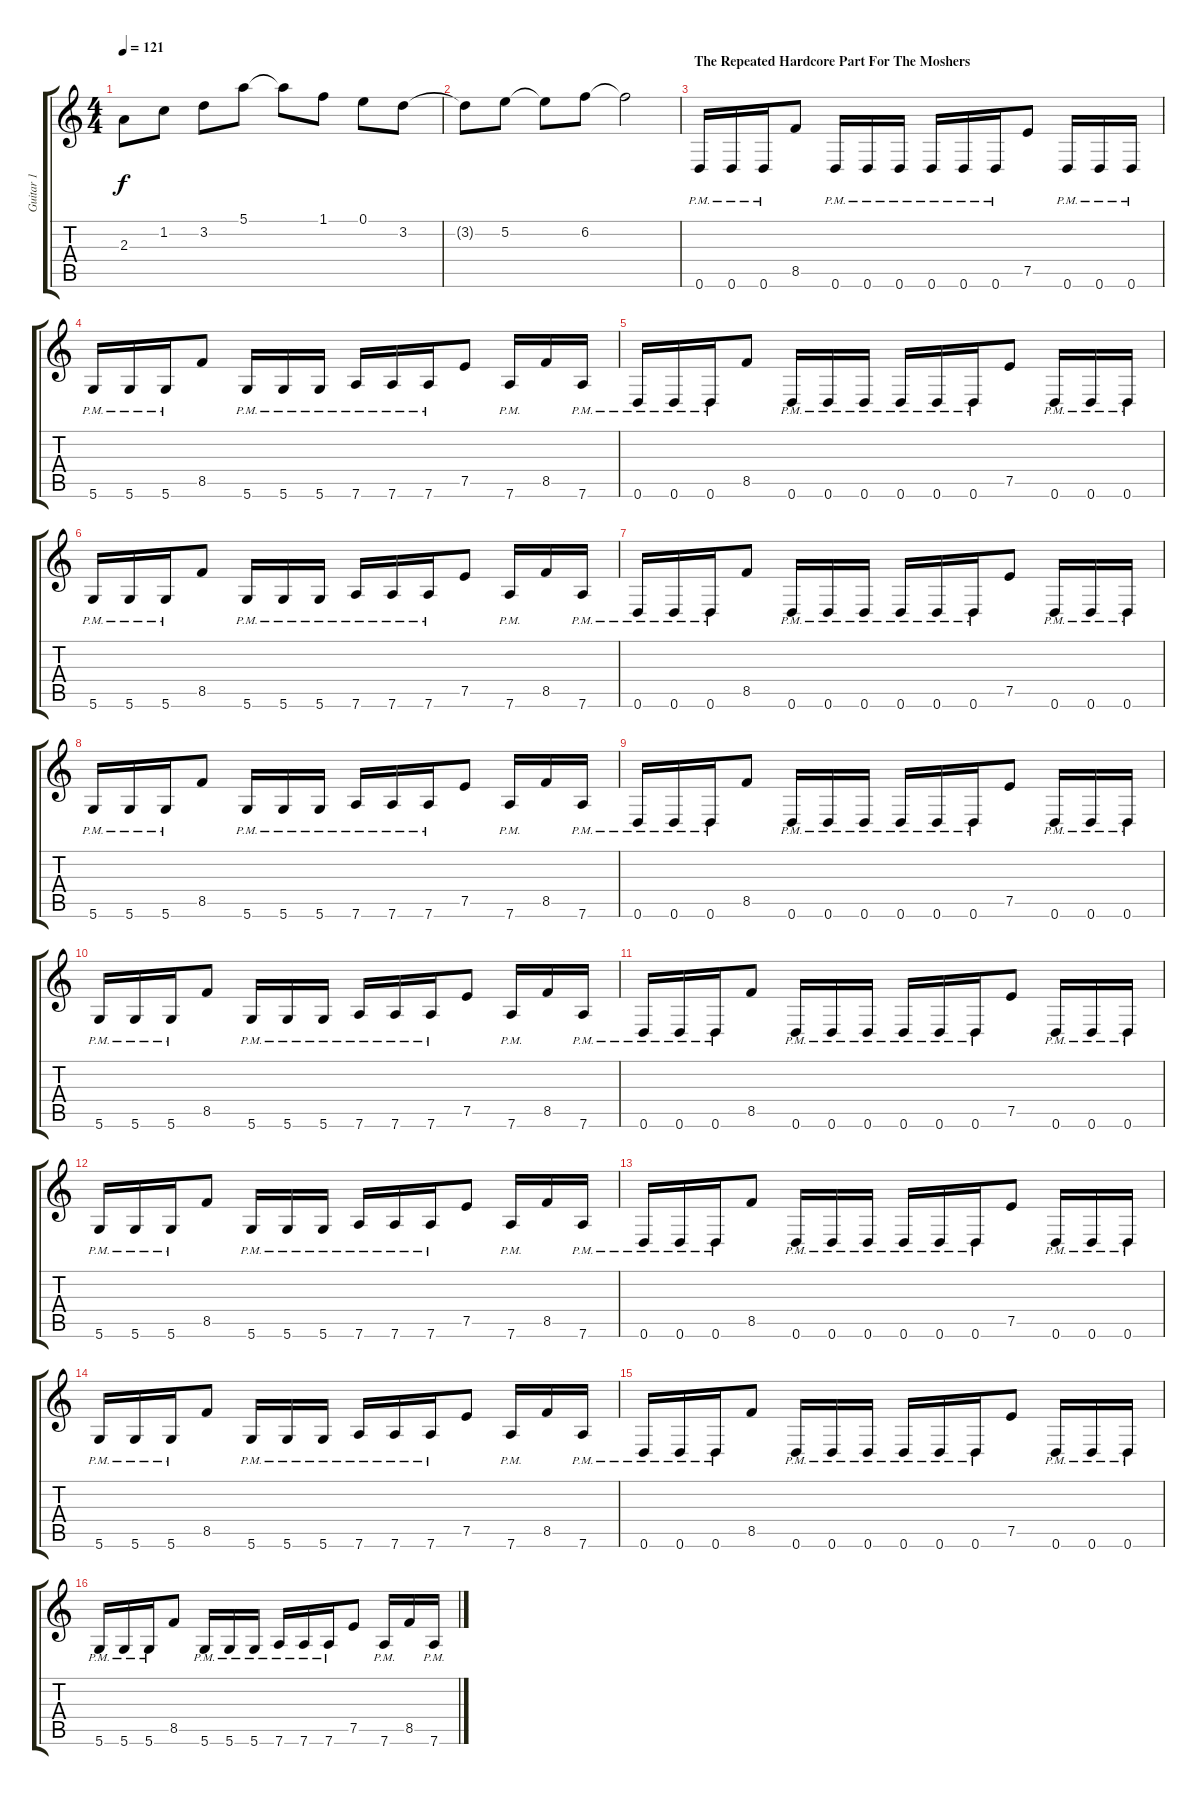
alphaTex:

\track ("Guitar 1" "Guitar 1") {instrument distortionguitar}
\staff {score tabs}
\tuning (E4 B3 G3 D3 A2 D2) {hide}
\ts (4 4)
\tempo 121
\clef g2
\ks c
2.3.8{dy f} 1.2.8 3.2.8 5.1.8 5.1{t}.8 1.1.8 0.1.8 3.2.8 |
3.2{t}.8 5.2.8 5.2{t}.8 6.2.8 6.2{t}.2 |
\section ("" "The Repeated Hardcore Part For The Moshers")
0.6{pm}.16{balance 12} 0.6{pm}.16 0.6{pm}.16 8.5.8 0.6{pm}.16 0.6{pm}.16 0.6{pm}.16 0.6{pm}.16 0.6{pm}.16 0.6{pm}.16 7.5.8 0.6{pm}.16 0.6{pm}.16 0.6{pm}.16 |
5.6{pm}.16 5.6{pm}.16 5.6{pm}.16 8.5.8 5.6{pm}.16 5.6{pm}.16 5.6{pm}.16 7.6{pm}.16 7.6{pm}.16 7.6{pm}.16 7.5.8 7.6{pm}.16 8.5.16 7.6{pm}.16 |
0.6{pm}.16 0.6{pm}.16 0.6{pm}.16 8.5.8 0.6{pm}.16 0.6{pm}.16 0.6{pm}.16 0.6{pm}.16 0.6{pm}.16 0.6{pm}.16 7.5.8 0.6{pm}.16 0.6{pm}.16 0.6{pm}.16 |
5.6{pm}.16 5.6{pm}.16 5.6{pm}.16 8.5.8 5.6{pm}.16 5.6{pm}.16 5.6{pm}.16 7.6{pm}.16 7.6{pm}.16 7.6{pm}.16 7.5.8 7.6{pm}.16 8.5.16 7.6{pm}.16 |
0.6{pm}.16 0.6{pm}.16 0.6{pm}.16 8.5.8 0.6{pm}.16 0.6{pm}.16 0.6{pm}.16 0.6{pm}.16 0.6{pm}.16 0.6{pm}.16 7.5.8 0.6{pm}.16 0.6{pm}.16 0.6{pm}.16 |
5.6{pm}.16 5.6{pm}.16 5.6{pm}.16 8.5.8 5.6{pm}.16 5.6{pm}.16 5.6{pm}.16 7.6{pm}.16 7.6{pm}.16 7.6{pm}.16 7.5.8 7.6{pm}.16 8.5.16 7.6{pm}.16 |
0.6{pm}.16 0.6{pm}.16 0.6{pm}.16 8.5.8 0.6{pm}.16 0.6{pm}.16 0.6{pm}.16 0.6{pm}.16 0.6{pm}.16 0.6{pm}.16 7.5.8 0.6{pm}.16 0.6{pm}.16 0.6{pm}.16 |
5.6{pm}.16 5.6{pm}.16 5.6{pm}.16 8.5.8 5.6{pm}.16 5.6{pm}.16 5.6{pm}.16 7.6{pm}.16 7.6{pm}.16 7.6{pm}.16 7.5.8 7.6{pm}.16 8.5.16 7.6{pm}.16 |
0.6{pm}.16 0.6{pm}.16 0.6{pm}.16 8.5.8 0.6{pm}.16 0.6{pm}.16 0.6{pm}.16 0.6{pm}.16 0.6{pm}.16 0.6{pm}.16 7.5.8 0.6{pm}.16 0.6{pm}.16 0.6{pm}.16 |
5.6{pm}.16 5.6{pm}.16 5.6{pm}.16 8.5.8 5.6{pm}.16 5.6{pm}.16 5.6{pm}.16 7.6{pm}.16 7.6{pm}.16 7.6{pm}.16 7.5.8 7.6{pm}.16 8.5.16 7.6{pm}.16 |
0.6{pm}.16 0.6{pm}.16 0.6{pm}.16 8.5.8 0.6{pm}.16 0.6{pm}.16 0.6{pm}.16 0.6{pm}.16 0.6{pm}.16 0.6{pm}.16 7.5.8 0.6{pm}.16 0.6{pm}.16 0.6{pm}.16 |
5.6{pm}.16 5.6{pm}.16 5.6{pm}.16 8.5.8 5.6{pm}.16 5.6{pm}.16 5.6{pm}.16 7.6{pm}.16 7.6{pm}.16 7.6{pm}.16 7.5.8 7.6{pm}.16 8.5.16 7.6{pm}.16 |
0.6{pm}.16 0.6{pm}.16 0.6{pm}.16 8.5.8 0.6{pm}.16 0.6{pm}.16 0.6{pm}.16 0.6{pm}.16 0.6{pm}.16 0.6{pm}.16 7.5.8 0.6{pm}.16 0.6{pm}.16 0.6{pm}.16 |
5.6{pm}.16 5.6{pm}.16 5.6{pm}.16 8.5.8 5.6{pm}.16 5.6{pm}.16 5.6{pm}.16 7.6{pm}.16 7.6{pm}.16 7.6{pm}.16 7.5.8 7.6{pm}.16 8.5.16 7.6{pm}.16
